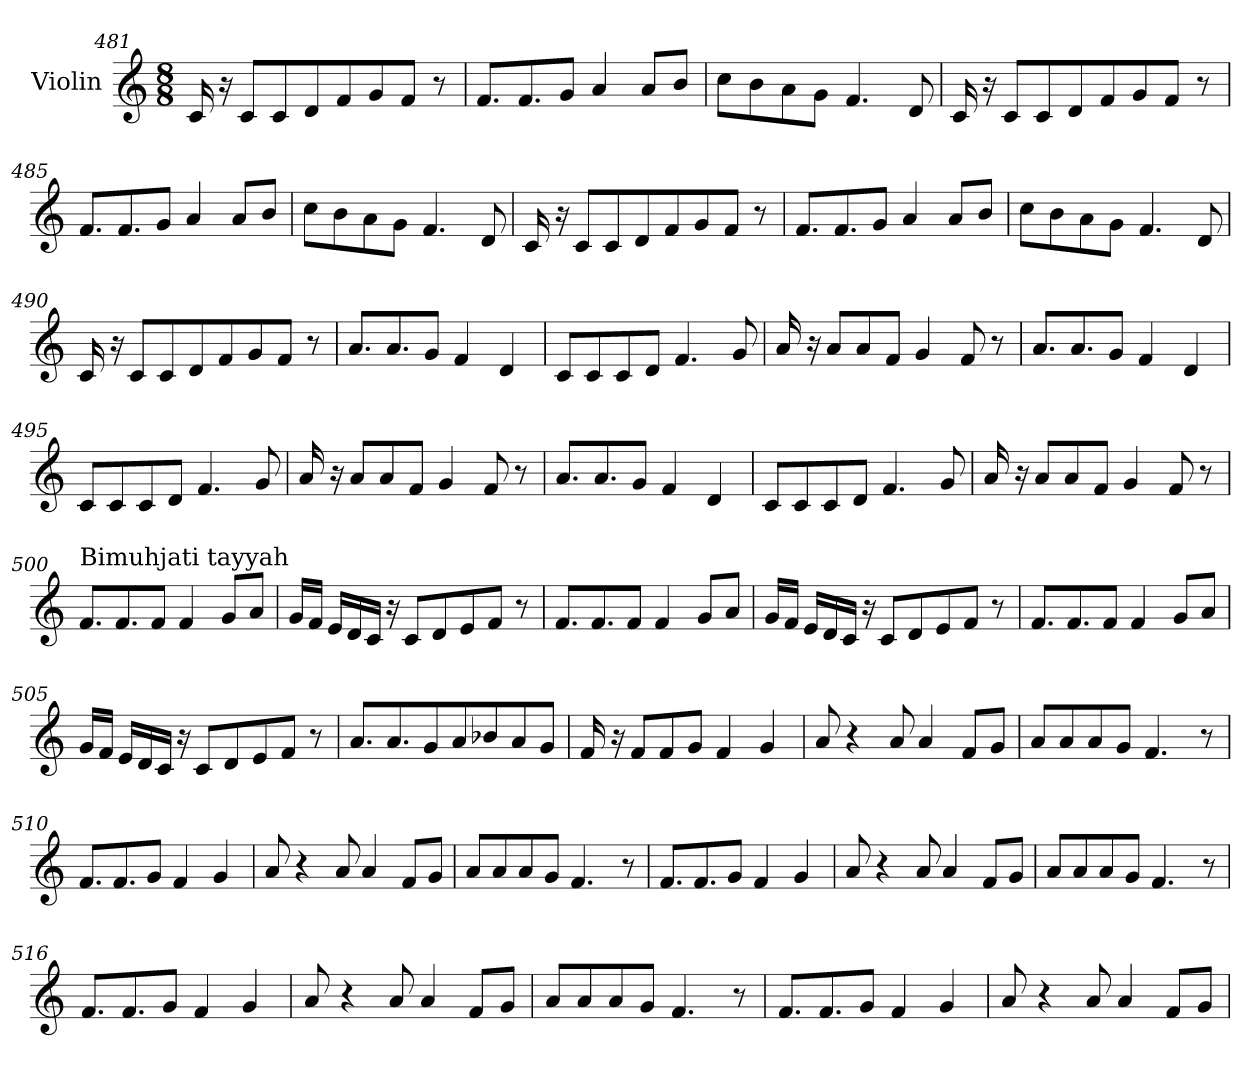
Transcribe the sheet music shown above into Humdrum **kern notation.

**kern
*part1
*staff1
*I"Violin
*clefG2
*k[]
*C:
*M8/8
=481
16c/
16r
8c/L
8c/
8d/
8f/
8g/
8f/J
8r
=482
8.f/L
8.f/
8g/J
4a/
8a/L
8b/J
=483
8cc\L
8b\
8a\
8g\J
4.f/
8d/
!!LO:LB:g=z
=484
16c/
16r
8c/L
8c/
8d/
8f/
8g/
8f/J
8r
=485
8.f/L
8.f/
8g/J
4a/
8a/L
8b/J
=486
8cc\L
8b\
8a\
8g\J
4.f/
8d/
=487
16c/
16r
8c/L
8c/
8d/
8f/
8g/
8f/J
8r
!!LO:LB:g=z
=488
8.f/L
8.f/
8g/J
4a/
8a/L
8b/J
=489
8cc\L
8b\
8a\
8g\J
4.f/
8d/
=490
16c/
16r
8c/L
8c/
8d/
8f/
8g/
8f/J
8r
=491
8.a/L
8.a/
8g/J
4f/
4d/
!!LO:LB:g=z
=492
8c/L
8c/
8c/
8d/J
4.f/
8g/
=493
16a/
16r
8a/L
8a/
8f/J
4g/
8f/
8r
=494
8.a/L
8.a/
8g/J
4f/
4d/
=495
8c/L
8c/
8c/
8d/J
4.f/
8g/
!!LO:PB:g=z
=496
16a/
16r
8a/L
8a/
8f/J
4g/
8f/
8r
=497
8.a/L
8.a/
8g/J
4f/
4d/
=498
8c/L
8c/
8c/
8d/J
4.f/
8g/
=499
16a/
16r
8a/L
8a/
8f/J
4g/
8f/
8r
!!LO:LB:g=z
=500
!LO:TX:a:t=Bimuhjati tayyah
8.f/L
8.f/
8f/J
4f/
8g/L
8a/J
=501
16g/LL
16f/JJ
16e/LL
16d/
16c/JJ
16r
8c/L
8d/
8e/
8f/J
8r
=502
8.f/L
8.f/
8f/J
4f/
8g/L
8a/J
=503
16g/LL
16f/JJ
16e/LL
16d/
16c/JJ
16r
8c/L
8d/
8e/
8f/J
8r
!!LO:LB:g=z
=504
8.f/L
8.f/
8f/J
4f/
8g/L
8a/J
=505
16g/LL
16f/JJ
16e/LL
16d/
16c/JJ
16r
8c/L
8d/
8e/
8f/J
8r
=506
8.a/L
8.a/
8g/
8a/
8b-X/
8a/
8g/J
=507
16f/
16r
8f/L
8f/
8g/J
4f/
4g/
!!LO:LB:g=z
=508
8a/
4r
8a/
4a/
8f/L
8g/J
=509
8a/L
8a/
8a/
8g/J
4.f/
8r
=510
8.f/L
8.f/
8g/J
4f/
4g/
=511
8a/
4r
8a/
4a/
8f/L
8g/J
=512
8a/L
8a/
8a/
8g/J
4.f/
8r
!!LO:LB:g=z
=513
8.f/L
8.f/
8g/J
4f/
4g/
=514
8a/
4r
8a/
4a/
8f/L
8g/J
=515
8a/L
8a/
8a/
8g/J
4.f/
8r
=516
8.f/L
8.f/
8g/J
4f/
4g/
=517
8a/
4r
8a/
4a/
8f/L
8g/J
!!LO:LB:g=z
=518
8a/L
8a/
8a/
8g/J
4.f/
8r
=519
8.f/L
8.f/
8g/J
4f/
4g/
=520
8a/
4r
8a/
4a/
8f/L
8g/J
=
*-
